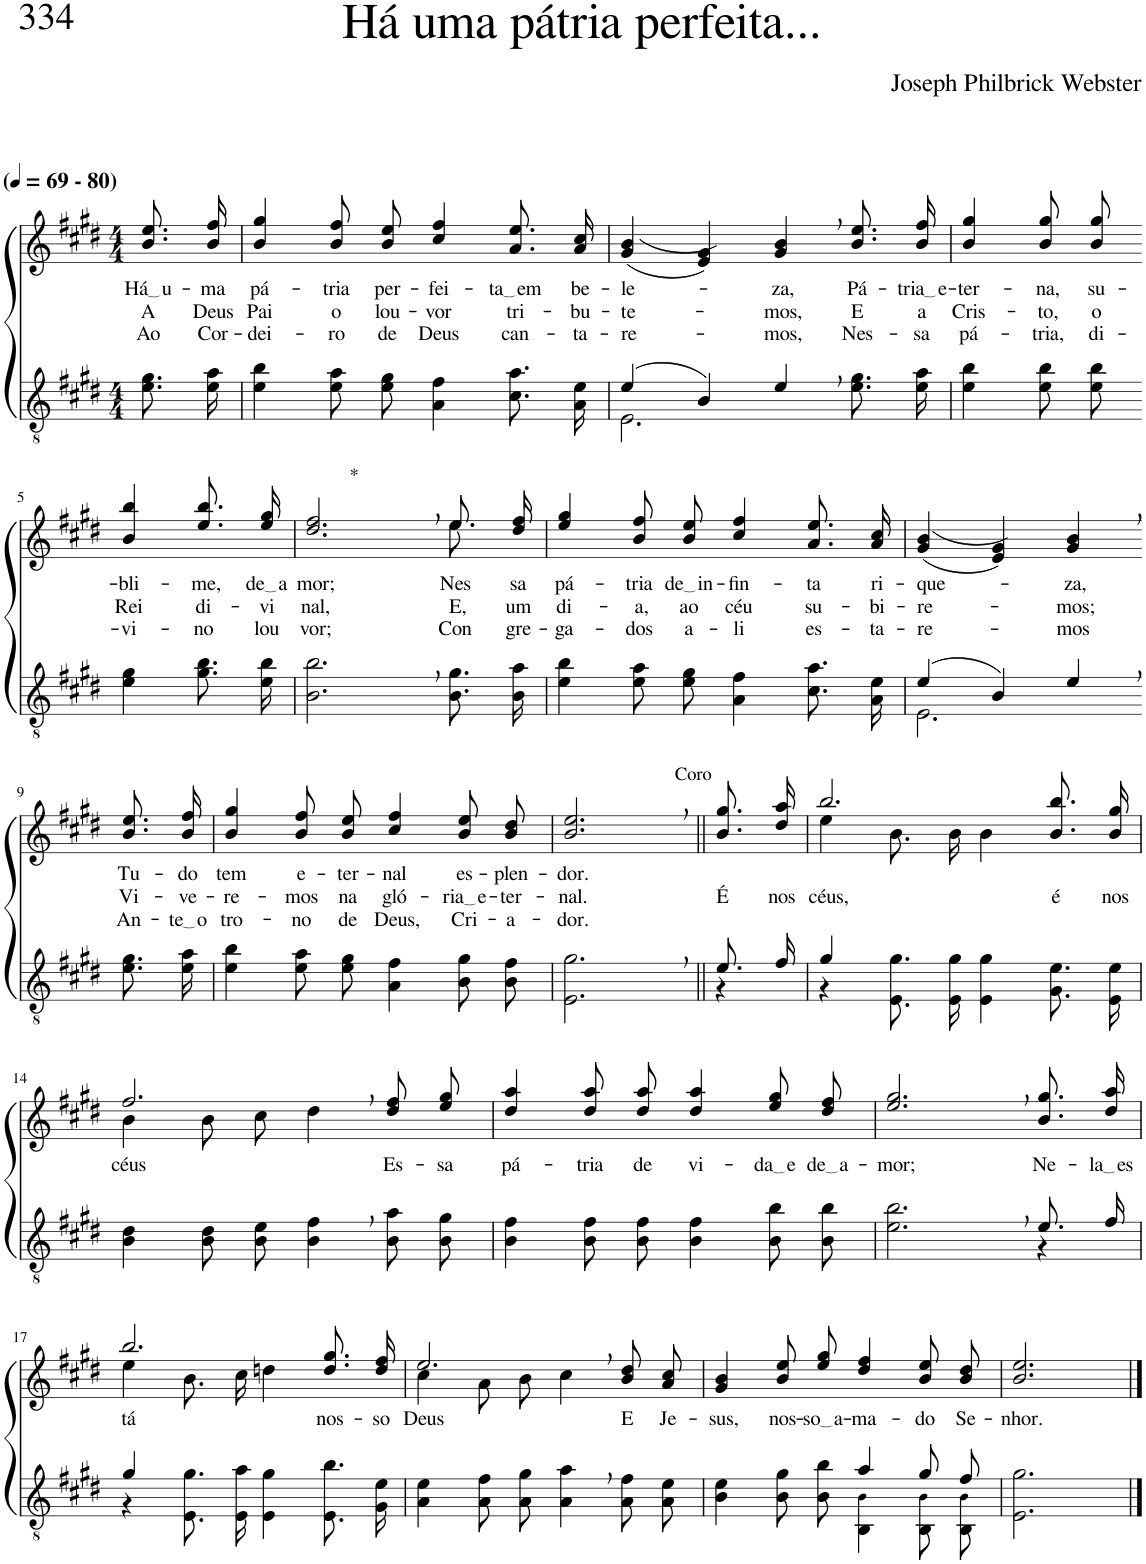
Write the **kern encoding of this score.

**kern	**kern	**text	**text	**text
*part2	*part1	*part1	*part1	*part1
*staff2	*staff1	*staff1	*staff1	*staff1
*I"Parte III e IV	*I"Parte I e II	*	*	*
*clefGv2	*clefG2	*	*	*
*Trd5c9	*Trd5c9	*	*	*
*k[f#c#g#d#]	*k[f#c#g#d#]	*	*	*
*M4/4	*M4/4	*	*	*
*MM69	*MM69	*	*	*
=1	=1	=1	=1	=1
!	!LO:TX:a:B:t=(	!	!	!
!	!LO:TX:a:B:t=- 80)	!	!	!
!	!	!LO:LY:b	!LO:LY:b	!LO:LY:b
8.e\ 8.g#\L	8.b\ 8.ee\L	Há u	A	Ao
!	!	!LO:LY:b	!LO:LY:b	!LO:LY:b
16e\ 16a\Jk	16b\ 16ff#\Jk	-ma	Deus	Cor-
=2	=2	=2	=2	=2
!	!	!LO:LY:b	!LO:LY:b	!LO:LY:b
4e\ 4b\	4b/ 4gg#/	pá-	Pai	-dei-
!	!	!LO:LY:b	!LO:LY:b	!LO:LY:b
8e\ 8a\L	8b\ 8ff#\L	-tria	o	-ro
!	!	!LO:LY:b	!LO:LY:b	!LO:LY:b
8e\ 8g#\J	8b\ 8ee\J	per-	lou-	de
!	!	!LO:LY:b	!LO:LY:b	!LO:LY:b
4A\ 4f#\	4cc#/ 4ff#/	-fei-	-vor	Deus
!	!	!LO:LY:b	!LO:LY:b	!LO:LY:b
8.c#\ 8.a\L	8.a\ 8.ee\L	ta em	tri-	can-
!	!	!LO:LY:b	!LO:LY:b	!LO:LY:b
16A\ 16e\Jk	16a\ 16cc#\Jk	be-	-bu-	-ta-
=3	=3	=3	=3	=3
*^	*	*	*	*
!	!	!	!LO:LY:b	!LO:LY:b	!LO:LY:b
(4e/	2.E\	((4g#/ 4b/	-le-	-te-	-re-
4B/)	.	4e/ 4g#/))	.	.	.
!	!	!	!LO:LY:b	!LO:LY:b	!LO:LY:b
4e,/	.	4g#/, 4b/,	-za,	-mos,	-mos,
!	!	!	!LO:LY:b	!LO:LY:b	!LO:LY:b
4ryy	8.e\ 8.g#\L	8.b\ 8.ee\L	Pá-	E	Nes-
!	!	!	!LO:LY:b	!LO:LY:b	!LO:LY:b
.	16e\ 16a\Jk	16b\ 16ff#\Jk	tria e	a	-sa
=4	=4	=4	=4	=4	=4
!	!	!	!LO:LY:b	!LO:LY:b	!LO:LY:b
*v	*v	*	*	*	*
4e\ 4b\	4b/ 4gg#/	-ter-	Cris-	pá-
!	!	!LO:LY:b	!LO:LY:b	!LO:LY:b
8e\ 8b\L	8b\ 8gg#\L	-na,	-to,	-tria,
!	!	!LO:LY:b	!LO:LY:b	!LO:LY:b
8e\ 8b\J	8b\ 8gg#\J	su-	o	di-
!!LO:LB:g=z
=5-	=5-	=5-	=5-	=5-
!	!	!LO:LY:b	!LO:LY:b	!LO:LY:b
4e\ 4g#\	4b/ 4bb/	-bli-	Rei	-vi-
!	!	!LO:LY:b	!LO:LY:b	!LO:LY:b
8.g#\ 8.b\L	8.ee\ 8.bb\L	-me,	di-	-no
!	!	!LO:LY:b	!LO:LY:b	!LO:LY:b
16e\ 16b\Jk	16ee\ 16gg#\Jk	de a	-vi-	lou-
=6	=6	=6	=6	=6
*	*^	*	*	*
!	!LO:TX:a:t=*	!	!	!	!
!	!	!	!LO:LY:b	!LO:LY:b	!LO:LY:b
2.B\, 2.b\,	2.ryy	2.dd#/ 2.ff#/	mor;	-nal,	-vor;
!	!	!	!LO:LY:b	!LO:LY:b	!LO:LY:b
8.B\ 8.g#\L	8.ee\	8.ee\L	-Nes-	-E,	Con-
!	!	!	!LO:LY:b	!LO:LY:b	!LO:LY:b
16B\ 16a\Jk	16ryy	16dd#\ 16ff#\Jk	-sa	um	-gre-
=7	=7	=7	=7	=7	=7
!	!	!	!LO:LY:b	!LO:LY:b	!LO:LY:b
*	*v	*v	*	*	*
4e\ 4b\	4ee/ 4gg#/	pá-	di-	-ga-
!	!	!LO:LY:b	!LO:LY:b	!LO:LY:b
8e\ 8a\L	8b\ 8ff#\L	-tria	-a,	-dos
!	!	!LO:LY:b	!LO:LY:b	!LO:LY:b
8e\ 8g#\J	8b\ 8ee\J	de in	ao	a-
!	!	!LO:LY:b	!LO:LY:b	!LO:LY:b
4A\ 4f#\	4cc#/ 4ff#/	-fin-	céu	-li
!	!	!LO:LY:b	!LO:LY:b	!LO:LY:b
8.c#\ 8.a\L	8.a\ 8.ee\L	-ta	su-	es-
!	!	!LO:LY:b	!LO:LY:b	!LO:LY:b
16A\ 16e\Jk	16a\ 16cc#\Jk	ri-	-bi-	-ta-
=8	=8	=8	=8	=8
*^	*	*	*	*
!	!	!	!LO:LY:b	!LO:LY:b	!LO:LY:b
(4e/	2.E\	((4g#/ 4b/	-que-	-re-	-re-
4B/)	.	4e/ 4g#/))	.	.	.
!	!	!	!LO:LY:b	!LO:LY:b	!LO:LY:b
4e,/	.	4g#/, 4b/,	-za,	-mos;	-mos
*v	*v	*	*	*	*
!!LO:LB:g=z
=9-	=9-	=9-	=9-	=9-
!	!	!LO:LY:b	!LO:LY:b	!LO:LY:b
8.e\ 8.g#\L	8.b\ 8.ee\L	Tu-	Vi-	An-
!	!	!LO:LY:b	!LO:LY:b	!LO:LY:b
16e\ 16a\Jk	16b\ 16ff#\Jk	-do	-ve-	te o
=10	=10	=10	=10	=10
!	!	!LO:LY:b	!LO:LY:b	!LO:LY:b
4e\ 4b\	4b/ 4gg#/	tem	-re-	tro-
!	!	!LO:LY:b	!LO:LY:b	!LO:LY:b
8e\ 8a\L	8b\ 8ff#\L	e-	-mos	-no
!	!	!LO:LY:b	!LO:LY:b	!LO:LY:b
8e\ 8g#\J	8b\ 8ee\J	-ter-	na	de
!	!	!LO:LY:b	!LO:LY:b	!LO:LY:b
4A\ 4f#\	4cc#/ 4ff#/	-nal	gló-	Deus,
!	!	!LO:LY:b	!LO:LY:b	!LO:LY:b
8B\ 8g#\L	8b\ 8ee\L	es-	ria e	Cri-
!	!	!LO:LY:b	!LO:LY:b	!LO:LY:b
8B\ 8f#\J	8b\ 8dd#\J	-plen-	-ter-	-a-
=11	=11	=11	=11	=11
!	!LO:TX:a:t=Coro	!	!	!
!	!	!LO:LY:b	!LO:LY:b	!LO:LY:b
2.E\, 2.g#\,	2.b/, 2.ee/,	-dor.	-nal.	-dor.
=12||	=12||	=12||	=12||	=12||
*^	*	*	*	*
!	!	!	!	!LO:LY:b	!
8.e/L	4r	8.b\ 8.gg#\L	.	É	.
!	!	!	!	!LO:LY:b	!
16f#/Jk	.	16dd#\ 16aa\Jk	.	nos	.
=13	=13	=13	=13	=13	=13
*	*	*^	*	*	*
!	!	!	!	!	!LO:LY:b	!
4g#/	4r	2.bb/	4ee\	.	céus,	.
2.ryy	8.E\ 8.g#\L	.	8.b\L	.	.	.
.	16E\ 16g#\Jk	.	16b\Jk	.	.	.
.	4E\ 4g#\	.	4b\	.	.	.
!	!	!	!	!	!LO:LY:b	!
.	8.G#\ 8.e\L	8.b\ 8.bb\L	4ryy	.	é	.
!	!	!	!	!	!LO:LY:b	!
.	16E\ 16e\Jk	16b\ 16gg#\Jk	.	.	nos	.
!!LO:LB:g=z	!!
=14	=14	=14	=14	=14	=14	=14
!	!	!	!	!LO:LY:b	!	!
*v	*v	*	*	*	*	*
4B\ 4d#\	2.ff#,/	4b\	céus	.	.
8B\ 8d#\L	.	8b\L	.	.	.
8B\ 8e\J	.	8cc#\J	.	.	.
4B\, 4f#\,	.	4dd#\	.	.	.
!	!	!	!LO:LY:b	!	!
8B\ 8a\L	8dd#\ 8ff#\L	4ryy	Es-	.	.
!	!	!	!LO:LY:b	!	!
8B\ 8g#\J	8ee\ 8gg#\J	.	-sa	.	.
*	*v	*v	*	*	*
=15	=15	=15	=15	=15
!	!	!LO:LY:b	!	!
4B\ 4f#\	4dd#/ 4aa/	pá-	.	.
!	!	!LO:LY:b	!	!
8B\ 8f#\L	8dd#\ 8aa\L	-tria	.	.
!	!	!LO:LY:b	!	!
8B\ 8f#\J	8dd#\ 8aa\J	de	.	.
!	!	!LO:LY:b	!	!
4B\ 4f#\	4dd#/ 4aa/	vi-	.	.
!	!	!LO:LY:b	!	!
8B\ 8b\L	8ee\ 8gg#\L	da e	.	.
!	!	!LO:LY:b	!	!
8B\ 8b\J	8dd#\ 8ff#\J	de a	.	.
=16	=16	=16	=16	=16
*^	*	*	*	*
!	!	!	!LO:LY:b	!	!
2.e\, 2.b\,	2.ryy	2.ee/, 2.gg#/,	-mor;	.	.
!	!	!	!LO:LY:b	!	!
8.e/L	4r	8.b\ 8.gg#\L	Ne-	.	.
!	!	!	!LO:LY:b	!	!
16f#/Jk	.	16dd#\ 16aa\Jk	la es	.	.
!!LO:LB:g=z
=17	=17	=17	=17	=17	=17
*	*	*^	*	*	*
!	!	!	!	!LO:LY:b	!	!
4g#/	4r	2.bb/	4ee\	tá	.	.
2.ryy	8.E\ 8.g#\L	.	8.b\L	.	.	.
.	16E\ 16a\Jk	.	16cc#\Jk	.	.	.
.	4E\ 4g#\	.	4ddn\	.	.	.
!	!	!	!	!LO:LY:b	!	!
.	8.E/ 8.b/L	8.dd\ 8.gg#\L	4ryy	nos-	.	.
!	!	!	!	!LO:LY:b	!	!
.	16G#/ 16e/Jk	16dd\ 16ff#\Jk	.	-so	.	.
=18	=18	=18	=18	=18	=18	=18
!	!	!	!	!LO:LY:b	!	!
*v	*v	*	*	*	*	*
4A\ 4e\	2.ee,/	4cc#\	Deus	.	.
8A\ 8f#\L	.	8a\L	.	.	.
8A\ 8g#\J	.	8b\J	.	.	.
4A\, 4a\,	.	4cc#\	.	.	.
!	!	!	!LO:LY:b	!	!
8A\ 8f#\L	8b\ 8dd#\L	4ryy	E	.	.
!	!	!	!LO:LY:b	!	!
8A\ 8e\J	8a\ 8cc#\J	.	Je-	.	.
*	*v	*v	*	*	*
=19	=19	=19	=19	=19
*^	*	*	*	*
!	!	!	!LO:LY:b	!	!
2ryy	4B\ 4e\	4g#/ 4b/	-sus,	.	.
!	!	!	!LO:LY:b	!	!
.	8B\ 8g#\L	8b\ 8ee\L	nos-	.	.
!	!	!	!LO:LY:b	!	!
.	8B\ 8b\J	8ee\ 8gg#\J	so a	.	.
!	!	!	!LO:LY:b	!	!
4a/	4BB\ 4B!\	4dd#/ 4ff#/	-ma-	.	.
!	!	!	!LO:LY:b	!	!
8g#/L	8BB/ 8B!/L	8b\ 8ee\L	-do	.	.
!	!	!	!LO:LY:b	!	!
8f#/J	8BB/ 8B!/J	8b\ 8dd#\J	Se-	.	.
=20	=20	=20	=20	=20	=20
!	!	!	!LO:LY:b	!	!
*v	*v	*	*	*	*
2.E\ 2.g#\	2.b/ 2.ee/	-nhor.	.	.
==	==	==	==	==
*-	*-	*-	*-	*-
